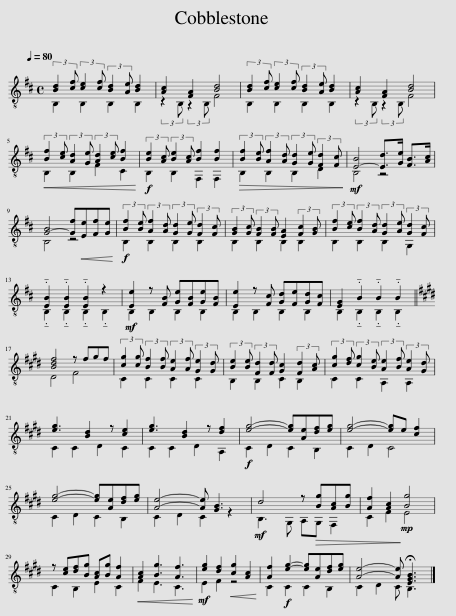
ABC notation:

X:1
%%score ( 1 2 )
L:1/8
Q:1/4=80
M:4/4
I:linebreak $
K:D
V:1 treble-8
V:2 treble-8
V:1
 (3:2:2[Bd]2 [cf] (3:2:2[ce]2 [cf] (3:2:2[Bd]2 [Ae] [Bd]2 | [Ac]2 [FA]2 [Bd]4 | (3:2:2[Bd]2 [cf] (3:2:2[ce]2 [cf] (3:2:2[Bd]2 [Ae] [Bd]2 | [Ac]2 [FA]2 [Bd]4 |$!<(! (3:2:2[Bf]2 [ce] (3:2:2[Ad]2 [Ge] (3:2:2[Ad]2 [ce] [Bf]2!<)! | %5
!f! (3:2:2[Be]2 [Ac] (3:2:2[Be]2 [Ac] [Bf]2 [Bf]2 |!>(! (3:2:2[Bf]2 [Be] (3:2:2[Af]2 [Ad] (3:2:2[Gd]2 [Ge] (3:2:2[Fd]2 [Fc]!>)! |!mf! [E-B]4 [Ed]>[Ge] [FB]>[Ac] |$ [G-B]4 [Gf]!<(![Ee][Ff][Ge]!<)! |!f! (3:2:2[Bf]2 [Be] (3:2:2[Af]2 [Ad] (3:2:2[Gd]2 [Ge] (3:2:2[Fd]2 [Fc] | %10
 (3:2:2[GB]2 [Gc] (3:2:2[FB]2 [FB] [EA]2 (3:2:2[Fc]2 [GB] | (3:2:2[Bf]2 [ce] (3:2:2[Bf]2 [Ad] (3:2:2[Gd]2 [Ae] (3:2:2[Gd]2 [Fc] |$ !tenuto!.[EB]2 !tenuto!.[EB]2 !tenuto!.[EB]2 z2 |!mf! [Ee]2 z [FB] [Ge][FB][Ge][FB] | [Ee]2 z [Fc] [Gd][Fe][Gd][Fc] | %15
 [EG]2 !tenuto!.B2 !tenuto!.B2 !tenuto!.B2 ||$[K:E] [Bdf]4 z fgf | (3:2:2[cg]2 [cg] (3:2:2[Bf]2 [Bf] (3:2:2[Ae]2 [Af] (3:2:2[Ge]2 [Gd] | (3:2:2[Be]2 [Be] (3:2:2[Fd]2 [Fd] [Gc]2 (3:2:2[Fd]2 [Ac] | (3:2:2[cg]2 [df] (3:2:2[cg]2 [Be] (3:2:2[Ae]2 [Bf] (3:2:2[Ae]2 [Gd] |$ %20
 [eg]3 [Bd]2 z [ce]2 | [eg]3 [Bd]2 z [df]2 |!f! [eg]4- [eg][Ae][df][eg] | [eg]4- [eg]e [cf]2 |$ [eg]4- [eg][Ae][df][eg] | %25
 [Ae]4- [Ae] [GB]3 |!mf! d4 z!>(! [Bg][Ac][Bg]!>)! | [Af]2 [Ac]2!mp! [Bg]4 |$ z [ce][df][Bg] [Ac][Bg] [Af]2 |!<(! [Ac]2 [Bg]3 [Af]3!<)! | %30
!mf! [eg]2 [df]2!<(! [cg]2 [Ac]2!<)! | [Af]2!f! [eg]2- [eg][Ae][df][eg] | [Ae]4- [Ae] !fermata![EGB]3 |] %33
V:2
 B,2 B,2 B,2 B,2 | (3:2:2z2 B, (3:2:2z2 B, F4 | B,2 B,2 B,2 B,2 | (3:2:2z2 B, (3:2:2z2 B, F4 |$ B,2 B,2 F2 C2 | %5
 B,2 B,2 F,2 F,2 | B,2 B,2 B,2 D2 | B,4 z4 |$ B,4 z4 | B,2 B,2 B,2 B,2 | %10
 B,2 B,2 B,2 B,2 | B,2 B,2 B,2 G,2 |$ !tenuto!.B,2 !tenuto!.B,2 !tenuto!.B,2 !tenuto!.B,2 | B,2 B,2 B,2 B,2 | B,2 B,2 B,2 B,2 | %15
 B,2 !tenuto!.B,2 !tenuto!.B,2 !tenuto!.B,2 ||$[K:E] D4 F4 | C2 C2 C2 C2 | B,2 B,2 C2 B,2 | C2 C2 A,2 A,2 |$ %20
 C2 C2 D2 C2 | C2 C2 D2 A,2 | C2 D2 C2 B,2 | C2 D2 C4 |$ C2 D2 C2 B,2 | %25
 C2 D2 C2 z2 | B,3 G, A,G, F,2 | C2 F2 E4 |$ C2 B,2 E2 C2 | F2 E3 C3 | %30
 E2 F2 z4 | C2 C2 C2 B,2 | C2 D2 C B,3 |] %33
